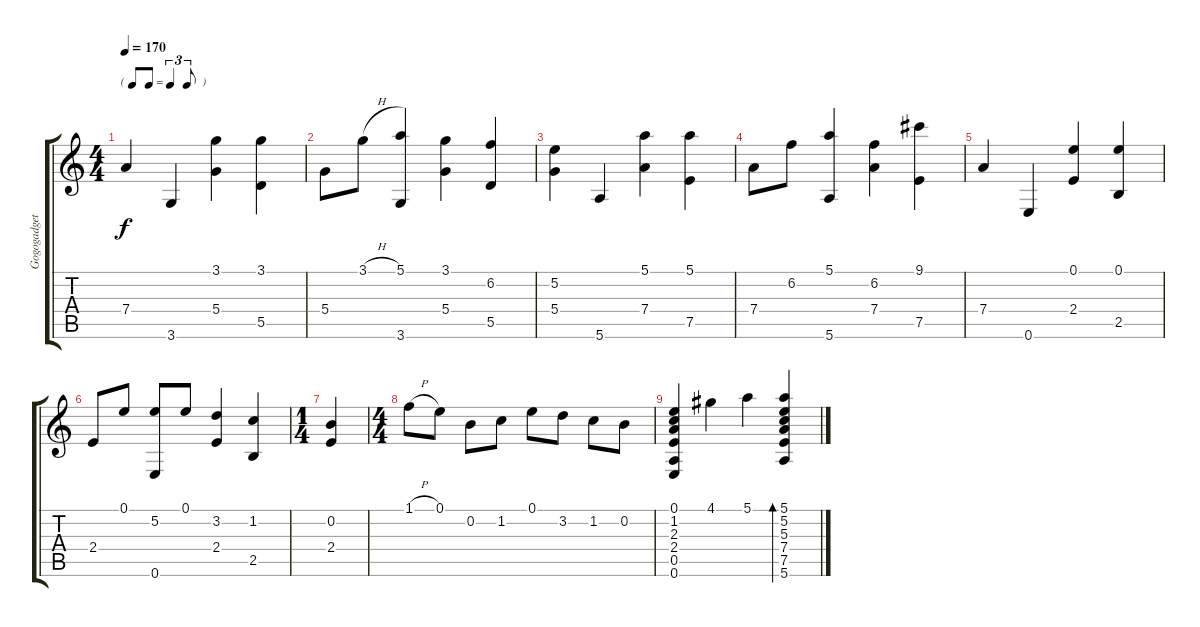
\track ("Gogogadgetàlaguitare1" "Gogogadget") {instrument acousticguitarsteel}
\staff {score tabs}
\tuning (E4 B3 G3 D3 A2 E2) {hide}
\ts (4 4)
\tf triplet8th
\tempo 170
\clef g2
\ks c
7.4.4{dy f} 3.6.4 (3.1 5.4).4 (3.1 5.5).4 |
5.4.8 3.1{h}.8 (5.1 3.6).4 (3.1 5.4).4 (6.2 5.5).4 |
(5.2 5.4).4 5.6.4 (5.1 7.4).4 (5.1 7.5).4 |
7.4.8 6.2.8 (5.1 5.6).4 (6.2 7.4).4 (9.1 7.5).4 |
7.4.4 0.6.4 (0.1 2.4).4 (0.1 2.5).4 |
2.4.8 0.1.8 (5.2 0.6).8 0.1.8 (3.2 2.4).4 (1.2 2.5).4 |
\ts (1 4)
(0.2 2.4).4 |
\ts (4 4)
1.1{h}.8 0.1.8 0.2.8 1.2.8 0.1.8 3.2.8 1.2.8 0.2.8 |
(0.1 1.2 2.3 2.4 0.5 0.6).4 4.1.4 5.1.4 (5.1 5.2 5.3 7.4 7.5 5.6).4{bd 480}
